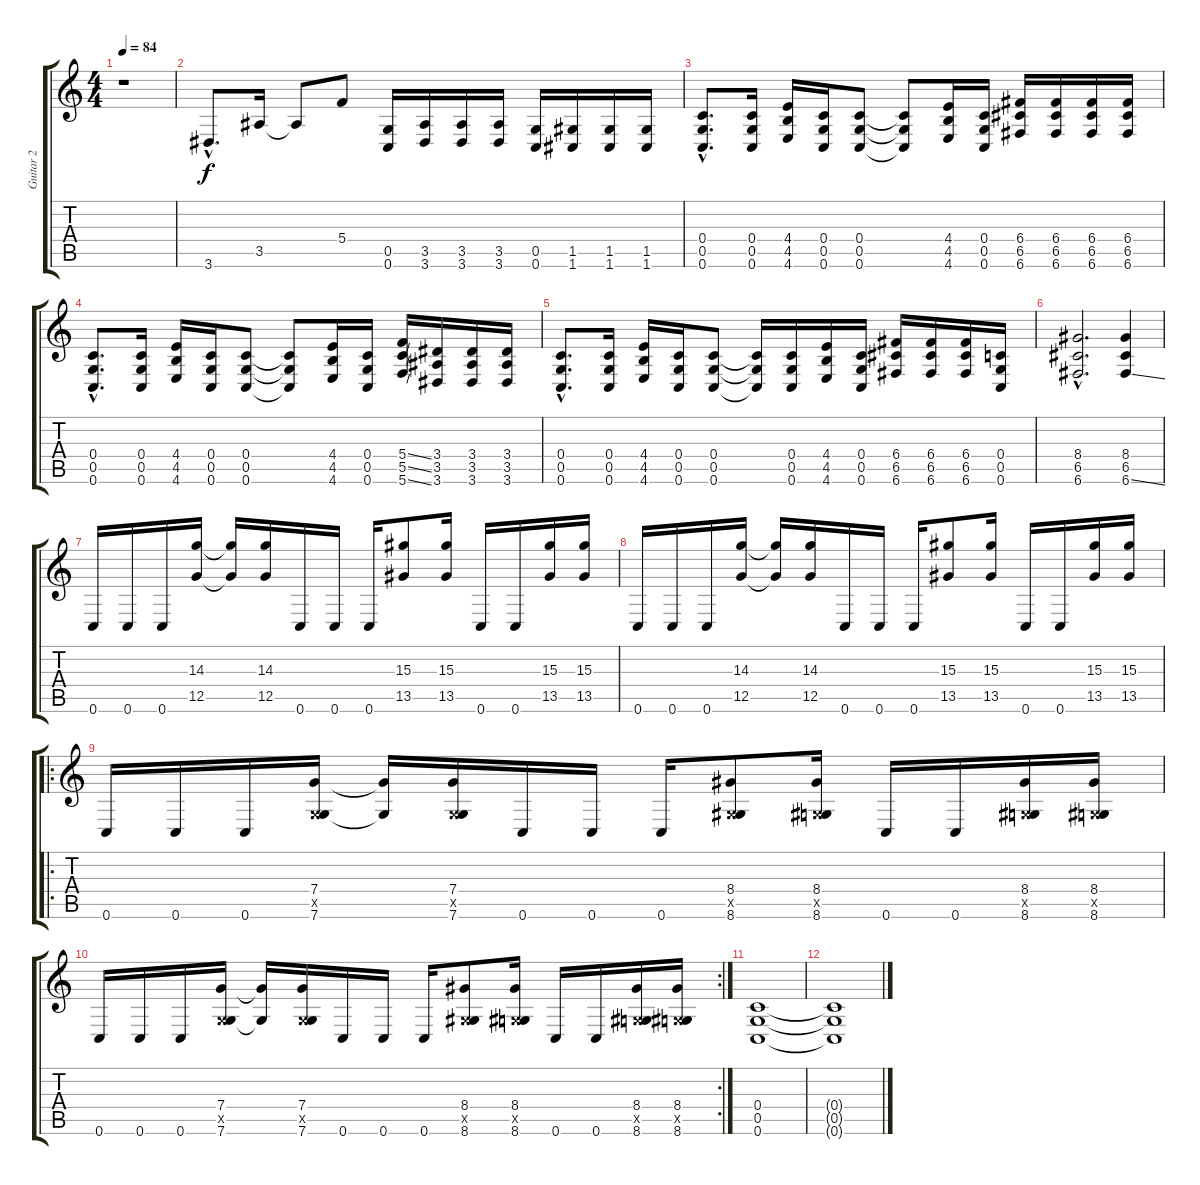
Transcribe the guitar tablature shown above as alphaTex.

\track ("Guitar 2" "Guitar 2") {instrument distortionguitar}
\staff {score tabs}
\tuning (D4 A3 F3 C3 G2 C2) {hide}
\ts (4 4)
\tempo 84
\clef g2
\ks c
r.1{dy f} |
3.6{hac}.8{d} 3.5.16 3.5{t}.8 5.4.8 (0.5 0.6).16 (3.5 3.6).16 (3.5 3.6).16 (3.5 3.6).16 (0.5 0.6).16 (1.5 1.6).16 (1.5 1.6).16 (1.5 1.6).16 |
(0.4{hac} 0.5{hac} 0.6{hac}).8{d} (0.4 0.5 0.6).16 (4.4 4.5 4.6).16 (0.4 0.5 0.6).16 (0.4 0.5 0.6).8 (0.4{t} 0.5{t} 0.6{t}).8 (4.4 4.5 4.6).16 (0.4 0.5 0.6).16 (6.4 6.5 6.6).16 (6.4 6.5 6.6).16 (6.4 6.5 6.6).16 (6.4 6.5 6.6).16 |
(0.4{hac} 0.5{hac} 0.6{hac}).8{d} (0.4 0.5 0.6).16 (4.4 4.5 4.6).16 (0.4 0.5 0.6).16 (0.4 0.5 0.6).8 (0.4{t} 0.5{t} 0.6{t}).8 (4.4 4.5 4.6).16 (0.4 0.5 0.6).16 (5.4{ss} 5.5{ss} 5.6{ss}).16 (3.4 3.5 3.6).16 (3.4 3.5 3.6).16 (3.4 3.5 3.6).16 |
(0.4{hac} 0.5{hac} 0.6{hac}).8{d} (0.4 0.5 0.6).16 (4.4 4.5 4.6).16 (0.4 0.5 0.6).16 (0.4 0.5 0.6).8 (0.4{t} 0.5{t} 0.6{t}).16 (0.4 0.5 0.6).16 (4.4 4.5 4.6).16 (0.4 0.5 0.6).16 (6.4 6.5 6.6).16 (6.4 6.5 6.6).16 (6.4 6.5 6.6).16 (0.4 0.5 0.6).16 |
(8.4{hac} 6.5{hac} 6.6{hac}).2{d} (8.4 6.5 6.6{ss}).4 |
0.6.16 0.6.16 0.6.16 (14.3 12.5).16 (14.3{t} 12.5{t}).16 (14.3 12.5).16 0.6.16 0.6.16 0.6.16 (15.3 13.5).8 (15.3 13.5).16 0.6.16 0.6.16 (15.3 13.5).16 (15.3 13.5).16 |
0.6.16 0.6.16 0.6.16 (14.3 12.5).16 (14.3{t} 12.5{t}).16 (14.3 12.5).16 0.6.16 0.6.16 0.6.16 (15.3 13.5).8 (15.3 13.5).16 0.6.16 0.6.16 (15.3 13.5).16 (15.3 13.5).16 |
\ro
0.6.16 0.6.16 0.6.16 (7.4 0.5{x} 7.6).16 (7.4{t} 7.6{t}).16 (7.4 0.5{x} 7.6).16 0.6.16 0.6.16 0.6.16 (8.4 0.5{x} 8.6).8 (8.4 0.5{x} 8.6).16 0.6.16 0.6.16 (8.4 0.5{x} 8.6).16 (8.4 0.5{x} 8.6).16 |
\rc 2
0.6.16 0.6.16 0.6.16 (7.4 0.5{x} 7.6).16 (7.4{t} 7.6{t}).16 (7.4 0.5{x} 7.6).16 0.6.16 0.6.16 0.6.16 (8.4 0.5{x} 8.6).8 (8.4 0.5{x} 8.6).16 0.6.16 0.6.16 (8.4 0.5{x} 8.6).16 (8.4 0.5{x} 8.6).16 |
(0.4 0.5 0.6).1 |
(0.4{t} 0.5{t} 0.6{t}).1
